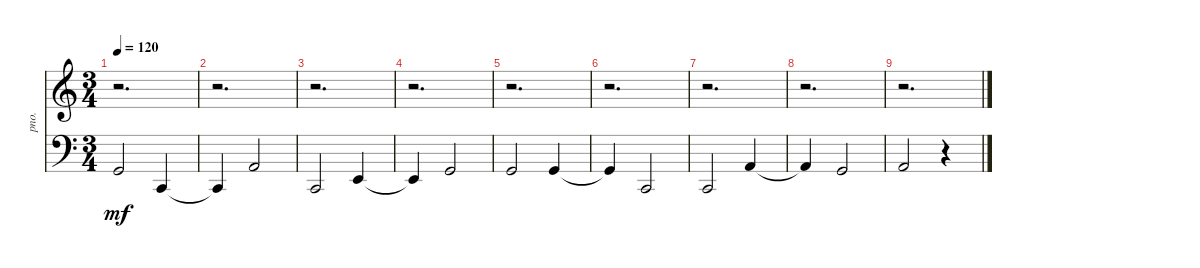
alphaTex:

\bracketExtendMode nobrackets
\track ("Acoustic Piano" "pno.") {instrument acousticgrandpiano}
\staff {score}
\tuning (E4 B3 G3 D3 A2 E2)
\ts (3 4)
\tempo 120
\clef g2
\ks aminor
r.2{d dy mf} |
r.2{d} |
r.2{d} |
r.2{d} |
r.2{d} |
r.2{d} |
r.2{d} |
r.2{d} |
r.2{d}
\staff {score}
\tuning (G2 D2 A1 E1 B0)
\clef f4
\ottava regular
\simile none
\ks aminor
0.1.2{dy mf} 3.3.4 |
3.3{t}.4 2.1.2 |
3.3.2 2.2.4 |
2.2{t}.4 0.1.2 |
0.1.2 0.1.4 |
0.1{t}.4 3.3.2 |
3.3.2 2.1.4 |
2.1{t}.4 0.1.2 |
2.1.2 r.4
